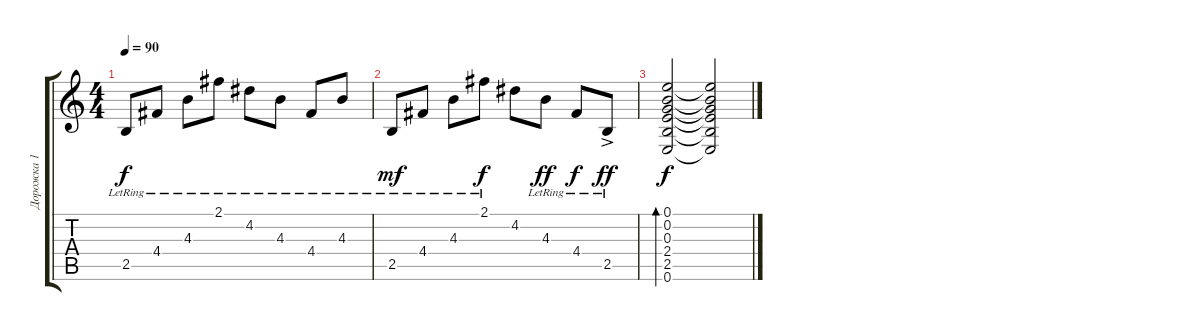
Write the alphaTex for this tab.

\track ("Дорожка 1" "Дорожка 1") {instrument acousticguitarsteel}
\staff {score tabs}
\tuning (E4 B3 G3 D3 A2 E2) {hide}
\ts (4 4)
\tempo 90
\clef g2
\ks aminor
2.5{lr}.8{dy f} 4.4{lr}.8 4.3{lr}.8 2.1{lr}.8 4.2{lr}.8 4.3{lr}.8 4.4{lr}.8 4.3{lr}.8 |
2.5{lr}.8{dy mf} 4.4{lr}.8 4.3{lr}.8 2.1{lr}.8{dy f} 4.2.8 4.3{lr}.8{dy ff} 4.4{lr}.8{dy f} 2.5{ac lr}.8{dy ff} |
(0.1 0.2 0.3 2.4 2.5 0.6).2{bd 120 dy f} (0.1{t} 0.2{t} 0.3{t} 2.4{t} 2.5{t} 0.6{t}).2
